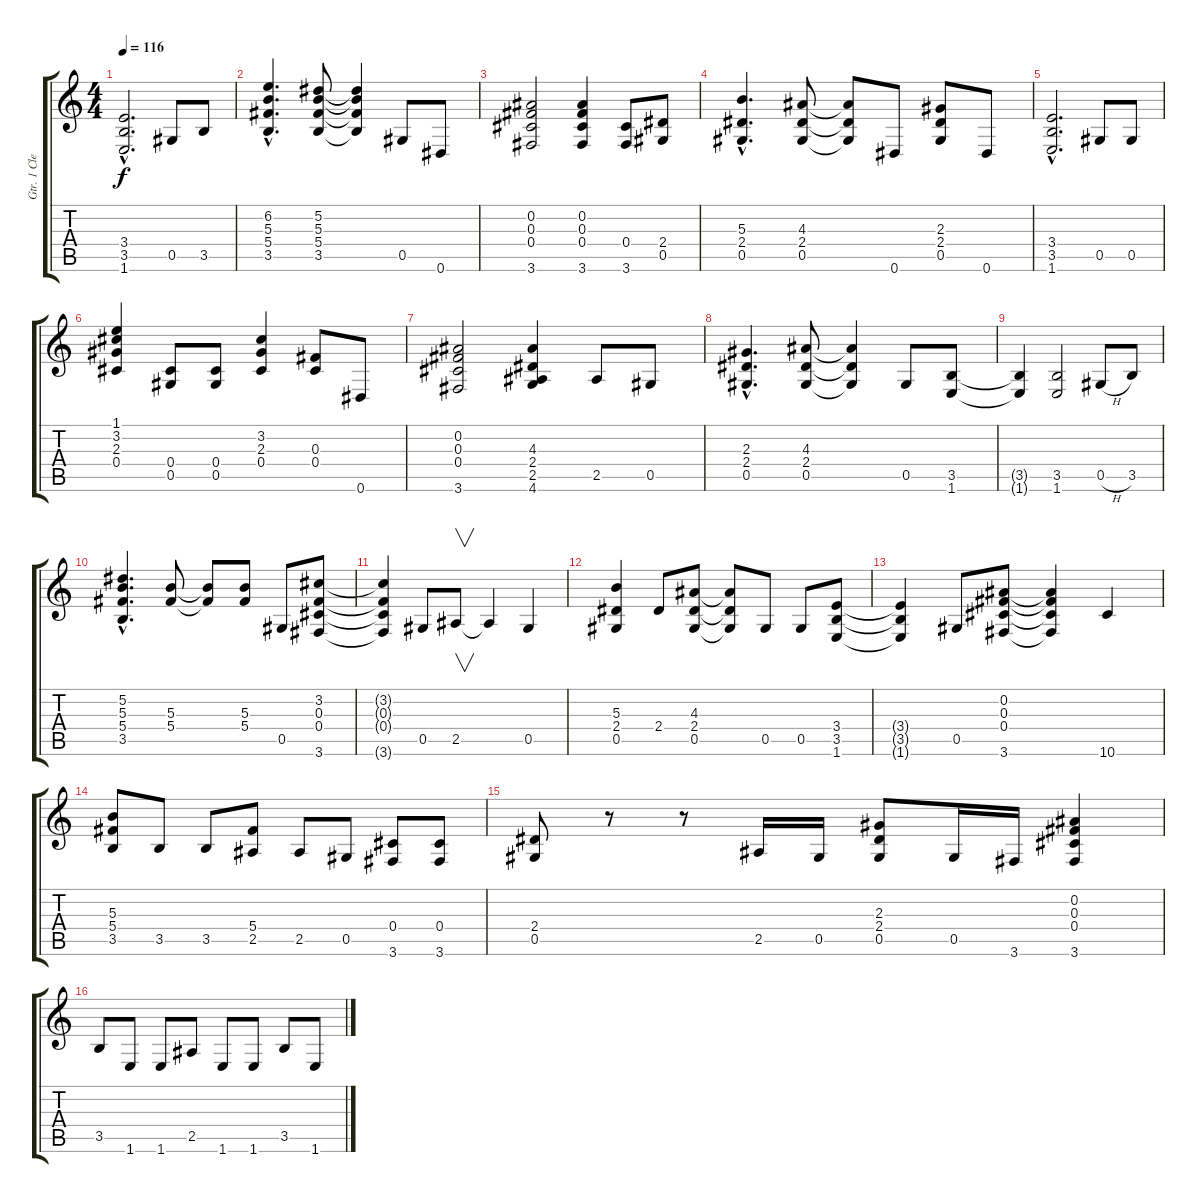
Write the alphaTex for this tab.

\track ("Gtr. 1 Clean" "Gtr. 1 Cle") {instrument acousticguitarsteel}
\staff {score tabs}
\tuning (Eb4 Bb3 Gb3 Db3 Ab2 Eb2) {hide}
\ts (4 4)
\tempo 116
\clef g2
\ks c
(3.4{hac} 3.5{hac} 1.6{hac}).2{d dy f} 0.5.8 3.5.8 |
(6.2{hac} 5.3{hac} 5.4{hac} 3.5{hac}).4{d} (5.2 5.3 5.4 3.5).8 (5.2{t} 5.3{t} 5.4{t} 3.5{t}).4 0.5.8 0.6.8 |
(0.2 0.3 0.4 3.6).2 (0.2 0.3 0.4 3.6).4 (0.4 3.6).8 (2.4 0.5).8 |
(5.3{hac} 2.4{hac} 0.5{hac}).4{d} (4.3 2.4 0.5).8 (4.3{t} 2.4{t} 0.5{t}).8 0.6.8 (2.3 2.4 0.5).8 0.6.8 |
(3.4{hac} 3.5{hac} 1.6{hac}).2{d} 0.5.8 0.5.8 |
(1.1 3.2 2.3 0.4).4 (0.4 0.5).8 (0.4 0.5).8 (3.2 2.3 0.4).4 (0.3 0.4).8 0.6.8 |
(0.2 0.3 0.4 3.6).2 (4.3 2.4 2.5 4.6).4 2.5.8 0.5.8 |
(2.3{hac} 2.4{hac} 0.5{hac}).4{d} (4.3 2.4 0.5).8 (4.3{t} 2.4{t} 0.5{t}).4 0.5.8 (3.5 1.6).8 |
(3.5{t} 1.6{t}).4 (3.5 1.6).2 0.5{h}.8 3.5.8 |
(5.2{hac} 5.3{hac} 5.4{hac} 3.5{hac}).4{d} (5.3 5.4).8 (5.3{t} 5.4{t}).8 (5.3 5.4).8 0.5.8 (3.2 0.3 0.4 3.6).8 |
(3.2{t} 0.3{t} 0.4{t} 3.6{t}).4 0.5.8 2.5.8{v} 2.5{t}.4 0.5.4 |
(5.3 2.4 0.5).4 2.4.8 (4.3 2.4 0.5).8 (4.3{t} 2.4{t} 0.5{t}).8 0.5.8 0.5.8 (3.4 3.5 1.6).8 |
(3.4{t} 3.5{t} 1.6{t}).4 0.5.8 (0.2 0.3 0.4 3.6).8 (0.2{t} 0.3{t} 0.4{t} 3.6{t}).4 10.6.4 |
(5.3 5.4 3.5).8 3.5.8 3.5.8 (5.4 2.5).8 2.5.8 0.5.8 (0.4 3.6).8 (0.4 3.6).8 |
(2.4 0.5).8 r.8 r.8 2.5.16 0.5.16 (2.3 2.4 0.5).8 0.5.16 3.6.16 (0.2 0.3 0.4 3.6).4 |
3.5.8 1.6.8 1.6.8 2.5.8 1.6.8 1.6.8 3.5.8 1.6.8
